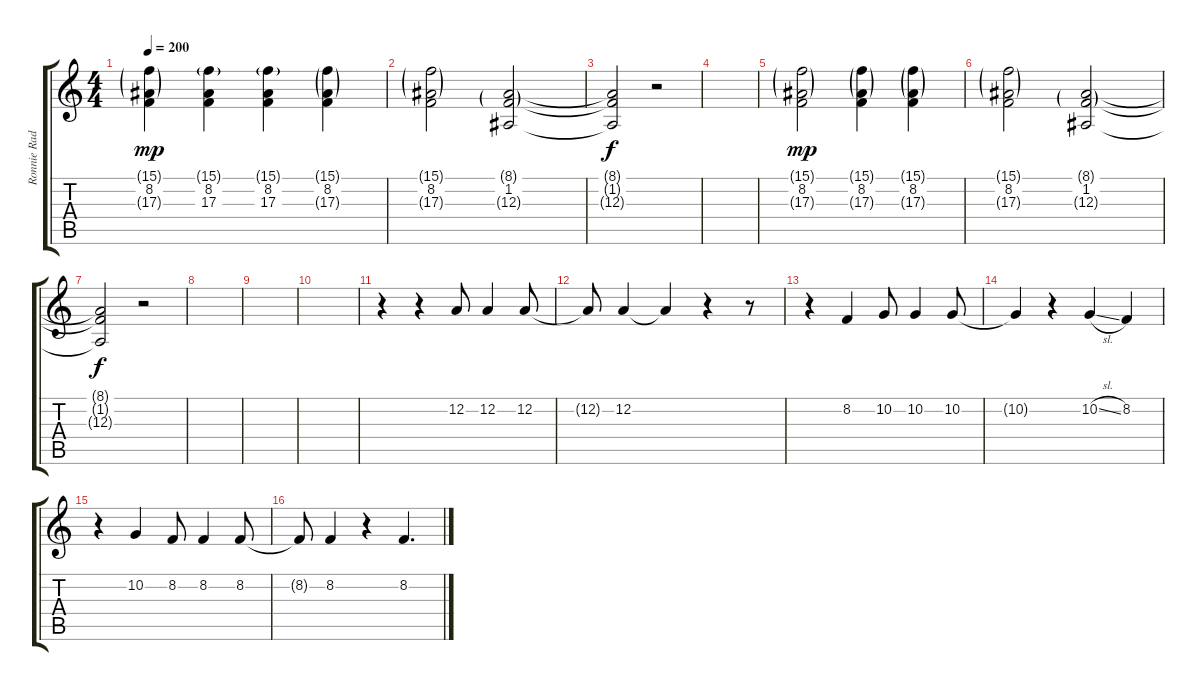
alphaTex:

\track ("Ronnie Radke - Vocals" "Ronnie Rad") {instrument altosax}
\staff {score tabs}
\tuning (D4 A3 F3 C3 G2 D2) {hide}
\ts (4 4)
\tempo 200
\clef g2
\ks c
(15.1{g} 8.2 17.3{g}).4{dy mp} (15.1{g} 8.2 17.3).4 (15.1{g} 8.2 17.3).4 (15.1{g} 8.2 17.3{g}).4 |
(15.1{g} 8.2 17.3{g}).2 (8.1{g} 1.2 12.3{g}).2 |
(8.1{t} 1.2{t} 12.3{t}).2{dy f} r.2 |
|
(15.1{g} 8.2 17.3{g}).2{dy mp} (15.1{g} 8.2 17.3{g}).4 (15.1{g} 8.2 17.3{g}).4 |
(15.1{g} 8.2 17.3{g}).2 (8.1{g} 1.2 12.3{g}).2 |
(8.1{t} 1.2{t} 12.3{t}).2{dy f} r.2 |
|
|
|
r.4 r.4 12.2.8 12.2.4 12.2.8 |
12.2{t}.8 12.2.4 12.2{t}.4 r.4 r.8 |
r.4 8.2.4 10.2.8 10.2.4 10.2.8 |
10.2{t}.4 r.4 10.2{sl}.4 8.2.4 |
r.4 10.2.4 8.2.8 8.2.4 8.2.8 |
8.2{t}.8 8.2.4 r.4 8.2.4{d}
